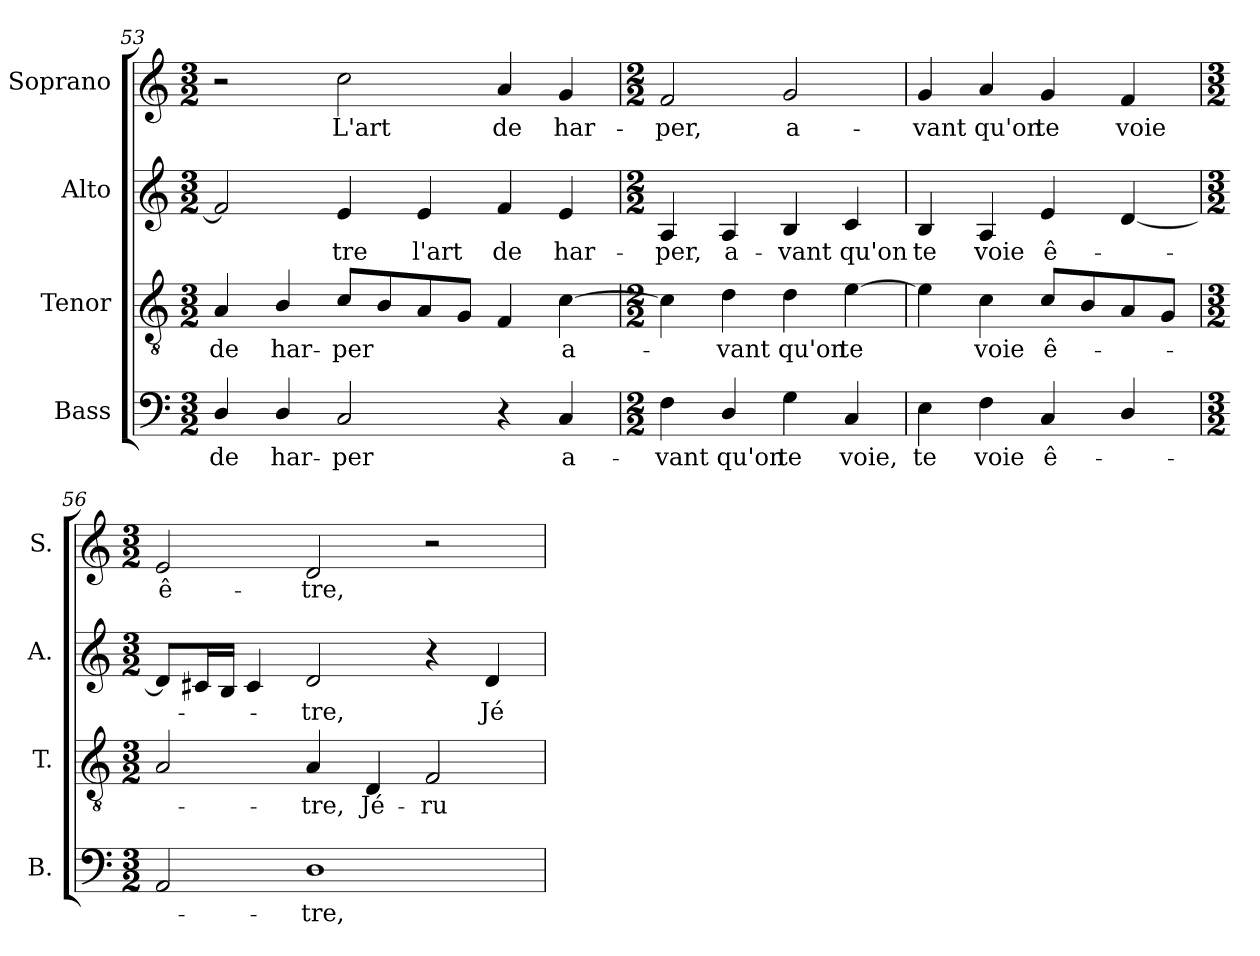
**kern	**text	**kern	**text	**kern	**text	**kern	**text
*part4	*part4	*part3	*part3	*part2	*part2	*part1	*part1
*staff4	*staff4	*staff3	*staff3	*staff2	*staff2	*staff1	*staff1
*I"Bass	*	*I"Tenor	*	*I"Alto	*	*I"Soprano	*
*I'B.	*	*I'T.	*	*I'A.	*	*I'S.	*
*clefF4	*	*clefGv2	*	*clefG2	*	*clefG2	*
*	*	*ITrd7c12	*	*	*	*	*
*k[]	*	*k[]	*	*k[]	*	*k[]	*
*C:	*	*C:	*	*C:	*	*C:	*
*M3/2	*	*M3/2	*	*M3/2	*	*M3/2	*
=53	=53	=53	=53	=53	=53	=53	=53
!	!LO:LY:b:color=#000000	!	!	!	!	!	!
!	!	!	!LO:LY:b:color=#000000	!	!	!	!
4Di/	de	4AAi/	de	2fi/]	.	2r	.
!	!LO:LY:b:color=#000000	!	!	!	!	!	!
!	!	!	!LO:LY:b:color=#000000	!	!	!	!
4Di/	har-	4BBi/	har-	.	.	.	.
!	!LO:LY:b:color=#000000	!	!	!	!	!	!
!	!	!	!LO:LY:b:color=#000000	!	!	!	!
!	!	!	!	!	!LO:LY:b:color=#000000	!	!
!	!	!	!	!	!	!	!LO:LY:b:color=#000000
2Ci/	-per	8Ci/L	-per	4ei/	-tre	2cci\	L'art
.	.	8BBi/	.	.	.	.	.
!	!	!	!	!	!LO:LY:b:color=#000000	!	!
.	.	8AAi/	.	4ei/	l'art	.	.
.	.	8GGi/J	.	.	.	.	.
!	!	!	!	!	!LO:LY:b:color=#000000	!	!
!	!	!	!	!	!	!	!LO:LY:b:color=#000000
4r	.	4FFi/	.	4fi/	de	4ai/	de
!	!LO:LY:b:color=#000000	!	!	!	!	!	!
!	!	!	!LO:LY:b:color=#000000	!	!	!	!
!	!	!	!	!	!LO:LY:b:color=#000000	!	!
!	!	!	!	!	!	!	!LO:LY:b:color=#000000
4Ci/	a-	[4Ci\	a-	4ei/	har-	4gi/	har-
=54	=54	=54	=54	=54	=54	=54	=54
*M2/2	*	*M2/2	*	*M2/2	*	*M2/2	*
!	!LO:LY:b:color=#000000	!	!	!	!	!	!
!	!	!	!	!	!LO:LY:b:color=#000000	!	!
!	!	!	!	!	!	!	!LO:LY:b:color=#000000
4Fi\	-vant	4Ci\]	.	4Ai/	-per,	2fi/	-per,
!	!LO:LY:b:color=#000000	!	!	!	!	!	!
!	!	!	!LO:LY:b:color=#000000	!	!	!	!
!	!	!	!	!	!LO:LY:b:color=#000000	!	!
4Di/	qu'on	4Di\	-vant	4Ai/	a-	.	.
!	!LO:LY:b:color=#000000	!	!	!	!	!	!
!	!	!	!LO:LY:b:color=#000000	!	!	!	!
!	!	!	!	!	!LO:LY:b:color=#000000	!	!
!	!	!	!	!	!	!	!LO:LY:b:color=#000000
4Gi\	te	4Di\	qu'on	4Bi/	-vant	2gi/	a-
!	!LO:LY:b:color=#000000	!	!	!	!	!	!
!	!	!	!LO:LY:b:color=#000000	!	!	!	!
!	!	!	!	!	!LO:LY:b:color=#000000	!	!
4Ci/	voie,	[4Ei\	te	4ci/	qu'on	.	.
!!LO:LB:g=z
=55	=55	=55	=55	=55	=55	=55	=55
!	!LO:LY:b:color=#000000	!	!	!	!	!	!
!	!	!	!	!	!LO:LY:b:color=#000000	!	!
!	!	!	!	!	!	!	!LO:LY:b:color=#000000
4Ei\	te	4Ei\]	.	4Bi/	te	4gi/	-vant
!	!LO:LY:b:color=#000000	!	!	!	!	!	!
!	!	!	!LO:LY:b:color=#000000	!	!	!	!
!	!	!	!	!	!LO:LY:b:color=#000000	!	!
!	!	!	!	!	!	!	!LO:LY:b:color=#000000
4Fi\	voie	4Ci\	voie	4Ai/	voie	4ai/	qu'on
!	!LO:LY:b:color=#000000	!	!	!	!	!	!
!	!	!	!LO:LY:b:color=#000000	!	!	!	!
!	!	!	!	!	!LO:LY:b:color=#000000	!	!
!	!	!	!	!	!	!	!LO:LY:b:color=#000000
4Ci/	ê-	8Ci/L	ê-	4ei/	ê-	4gi/	te
.	.	8BBi/	.	.	.	.	.
!	!	!	!	!	!	!	!LO:LY:b:color=#000000
4Di/	.	8AAi/	.	[4di/	.	4fi/	voie
.	.	8GGi/J	.	.	.	.	.
=56	=56	=56	=56	=56	=56	=56	=56
*M3/2	*	*M3/2	*	*M3/2	*	*M3/2	*
!	!	!	!	!	!	!	!LO:LY:b:color=#000000
2AAi/	.	2AAi/	.	8di/L]	.	2ei/	ê-
.	.	.	.	16c#Xi/L	.	.	.
.	.	.	.	16Bi/JJ	.	.	.
.	.	.	.	4c#i/	.	.	.
!	!LO:LY:b:color=#000000	!	!	!	!	!	!
!	!	!	!LO:LY:b:color=#000000	!	!	!	!
!	!	!	!	!	!LO:LY:b:color=#000000	!	!
!	!	!	!	!	!	!	!LO:LY:b:color=#000000
1Di	-tre,	4AAi/	-tre,	2di/	-tre,	2di/	-tre,
!	!	!	!LO:LY:b:color=#000000	!	!	!	!
.	.	4DDi/	Jé-	.	.	.	.
!	!	!	!LO:LY:b:color=#000000	!	!	!	!
.	.	2FFi/	-ru-	4r	.	2r	.
!	!	!	!	!	!LO:LY:b:color=#000000	!	!
.	.	.	.	4di/	Jé-	.	.
=	=	=	=	=	=	=	=
*-	*-	*-	*-	*-	*-	*-	*-
